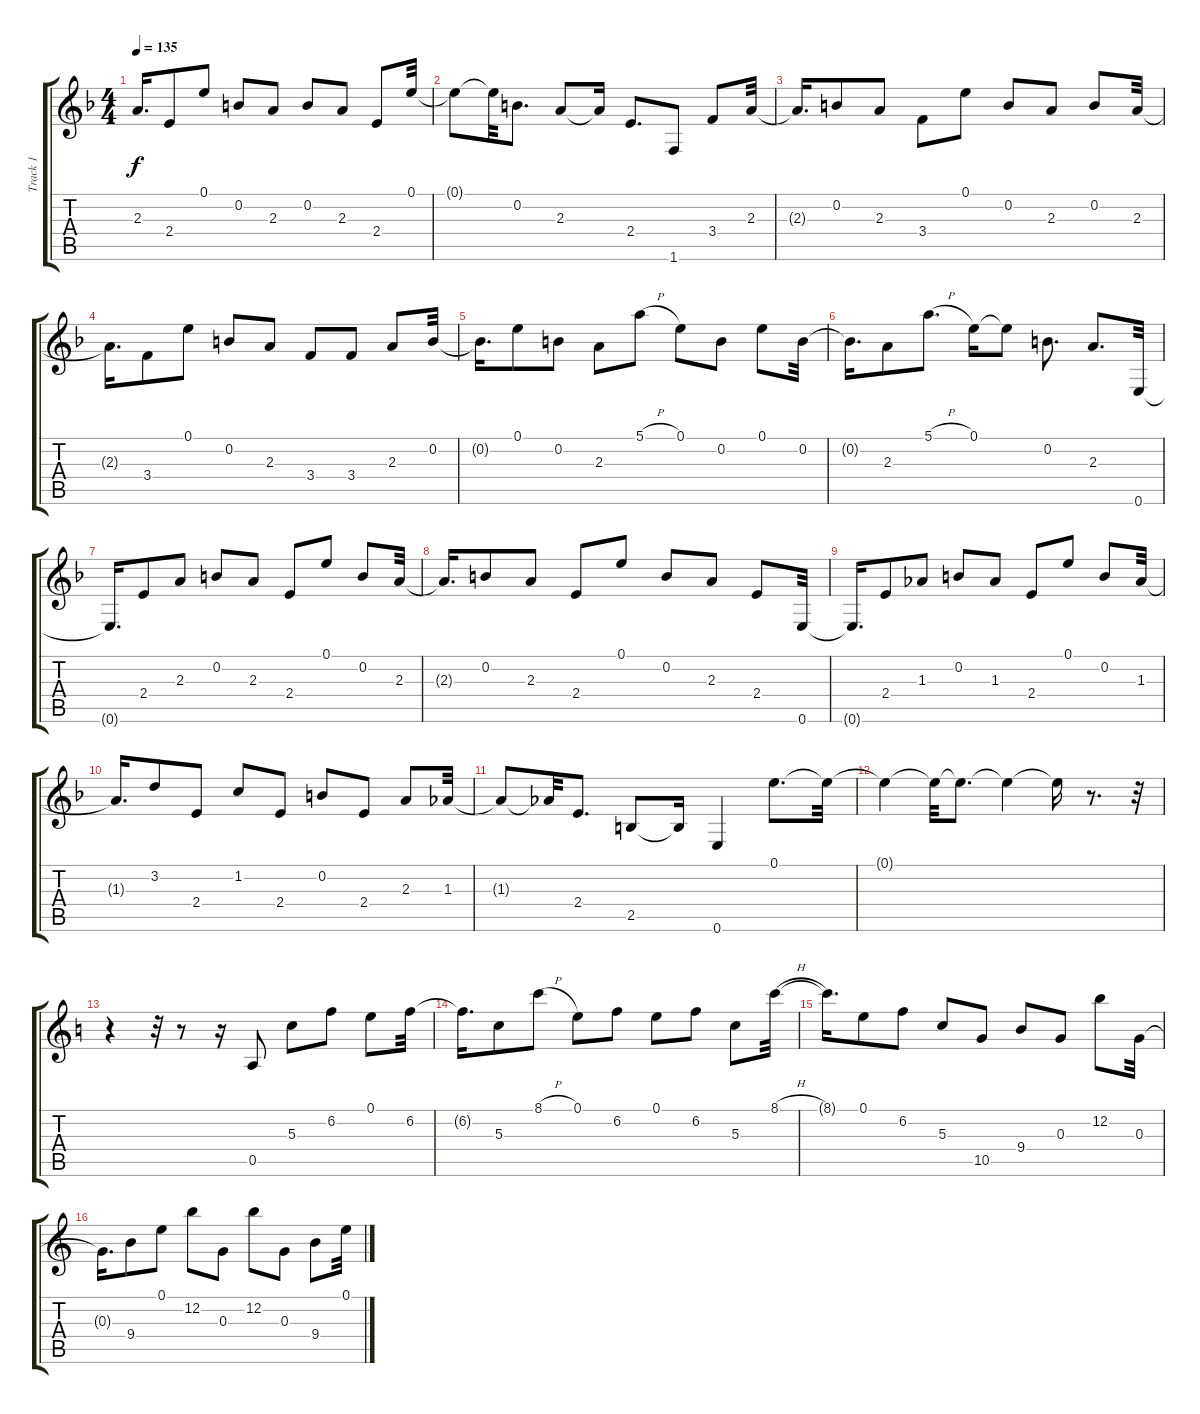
\track ("Track 1" "Track 1") {instrument acousticguitarsteel}
\staff {score tabs}
\tuning (E4 B3 G3 D3 A2 E2) {hide}
\ts (4 4)
\tempo 135
\clef g2
\ks dminor
2.3{t}.16{d dy f} 2.4.8 0.1.8 0.2.8 2.3.8 0.2.8 2.3.8 2.4.8 0.1.32 |
0.1{t}.8 0.1{t}.32 0.2.8{d} 2.3.8 2.3{t}.16 2.4.8{d} 1.6.8 3.4.8 2.3.32 |
2.3{t}.16{d} 0.2.8 2.3.8 3.4.8 0.1.8 0.2.8 2.3.8 0.2.8 2.3.32 |
2.3{t}.16{d} 3.4.8 0.1.8 0.2.8 2.3.8 3.4.8 3.4.8 2.3.8 0.2.32 |
0.2{t}.16{d} 0.1.8 0.2.8 2.3.8 5.1{h}.8 0.1.8 0.2.8 0.1.8 0.2.32 |
0.2{t}.16{d} 2.3.8 5.1{h}.8{d} 0.1.16 0.1{t}.8 0.2.8{d} 2.3.8{d} 0.6.32 |
0.6{t}.16{d} 2.4.8 2.3.8 0.2.8 2.3.8 2.4.8 0.1.8 0.2.8 2.3.32 |
2.3{t}.16{d} 0.2.8 2.3.8 2.4.8 0.1.8 0.2.8 2.3.8 2.4.8 0.6.32 |
0.6{t}.16{d} 2.4.8 1.3.8 0.2.8 1.3.8 2.4.8 0.1.8 0.2.8 1.3.32 |
1.3{t}.16{d} 3.2.8 2.4.8 1.2.8 2.4.8 0.2.8 2.4.8 2.3.8 1.3.32 |
1.3{t}.8 1.3{t}.32 2.4.8{d} 2.5.8 2.5{t}.16 0.6.4 0.1.8{d} 0.1{t}.32 |
0.1{t}.4 0.1{t}.32 0.1{t}.8{d} 0.1{t}.4 0.1{t}.16 r.8{d} r.32 |
\ks aminor
r.4 r.32 r.8 r.16 0.5.8 5.3.8 6.2.8 0.1.8 6.2.32 |
6.2{t}.16{d} 5.3.8 8.1{h}.8 0.1.8 6.2.8 0.1.8 6.2.8 5.3.8 8.1{h}.32 |
8.1{t}.16{d} 0.1.8 6.2.8 5.3.8 10.5.8 9.4.8 0.3.8 12.2.8 0.3.32 |
0.3{t}.16{d} 9.4.8 0.1.8 12.2.8 0.3.8 12.2.8 0.3.8 9.4.8 0.1.32
